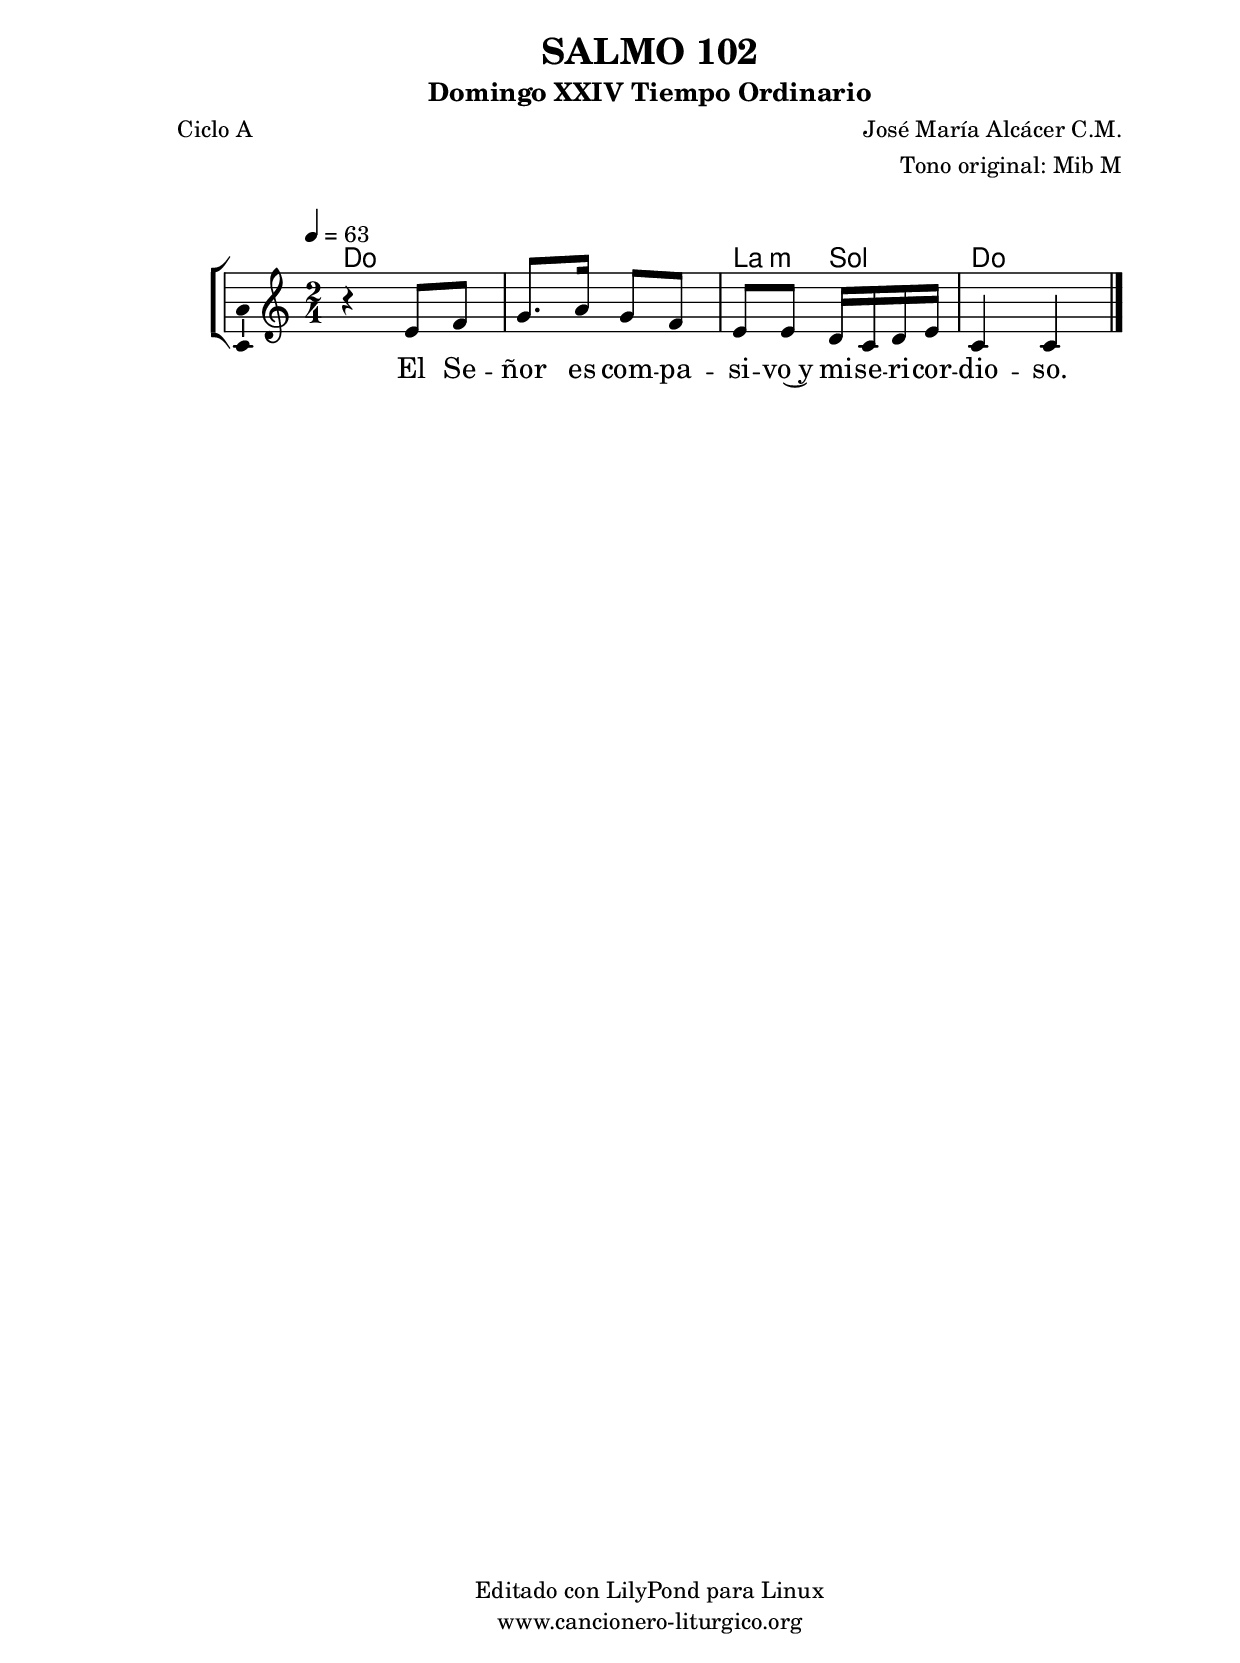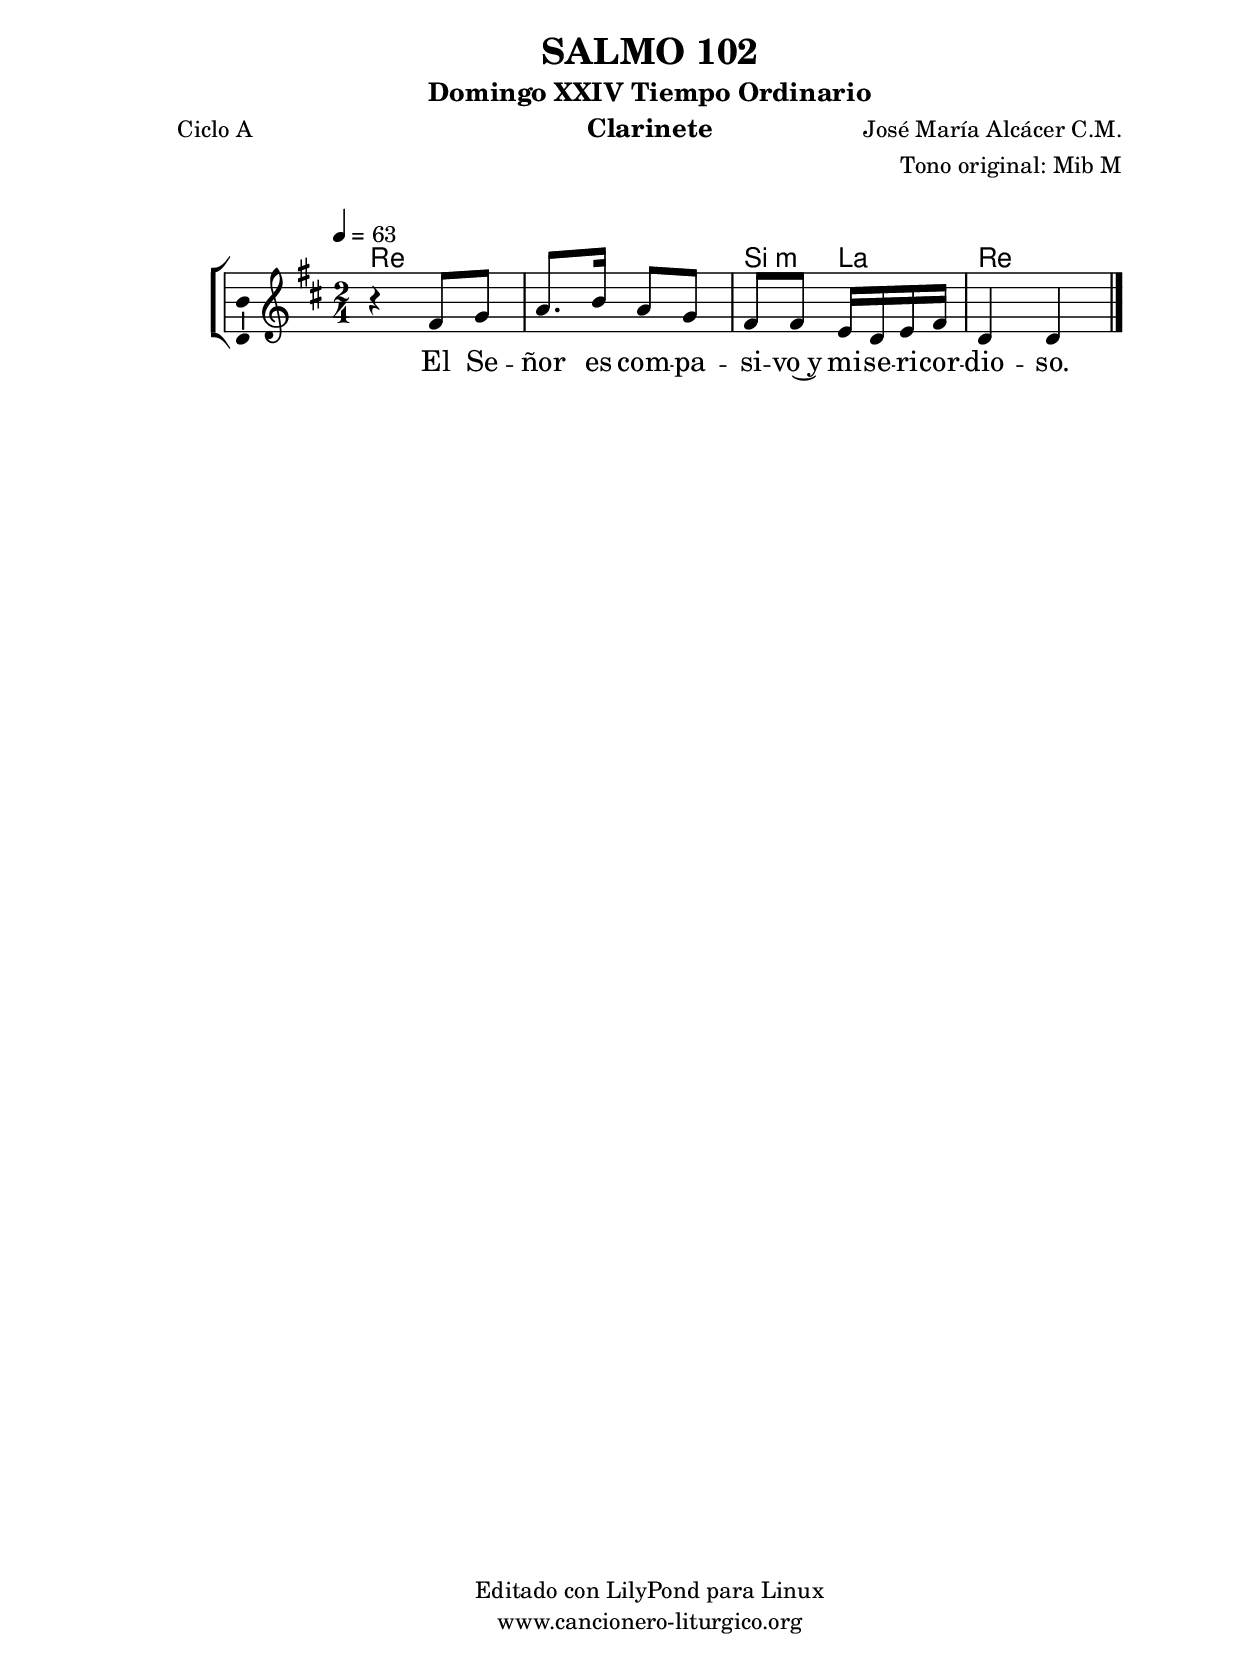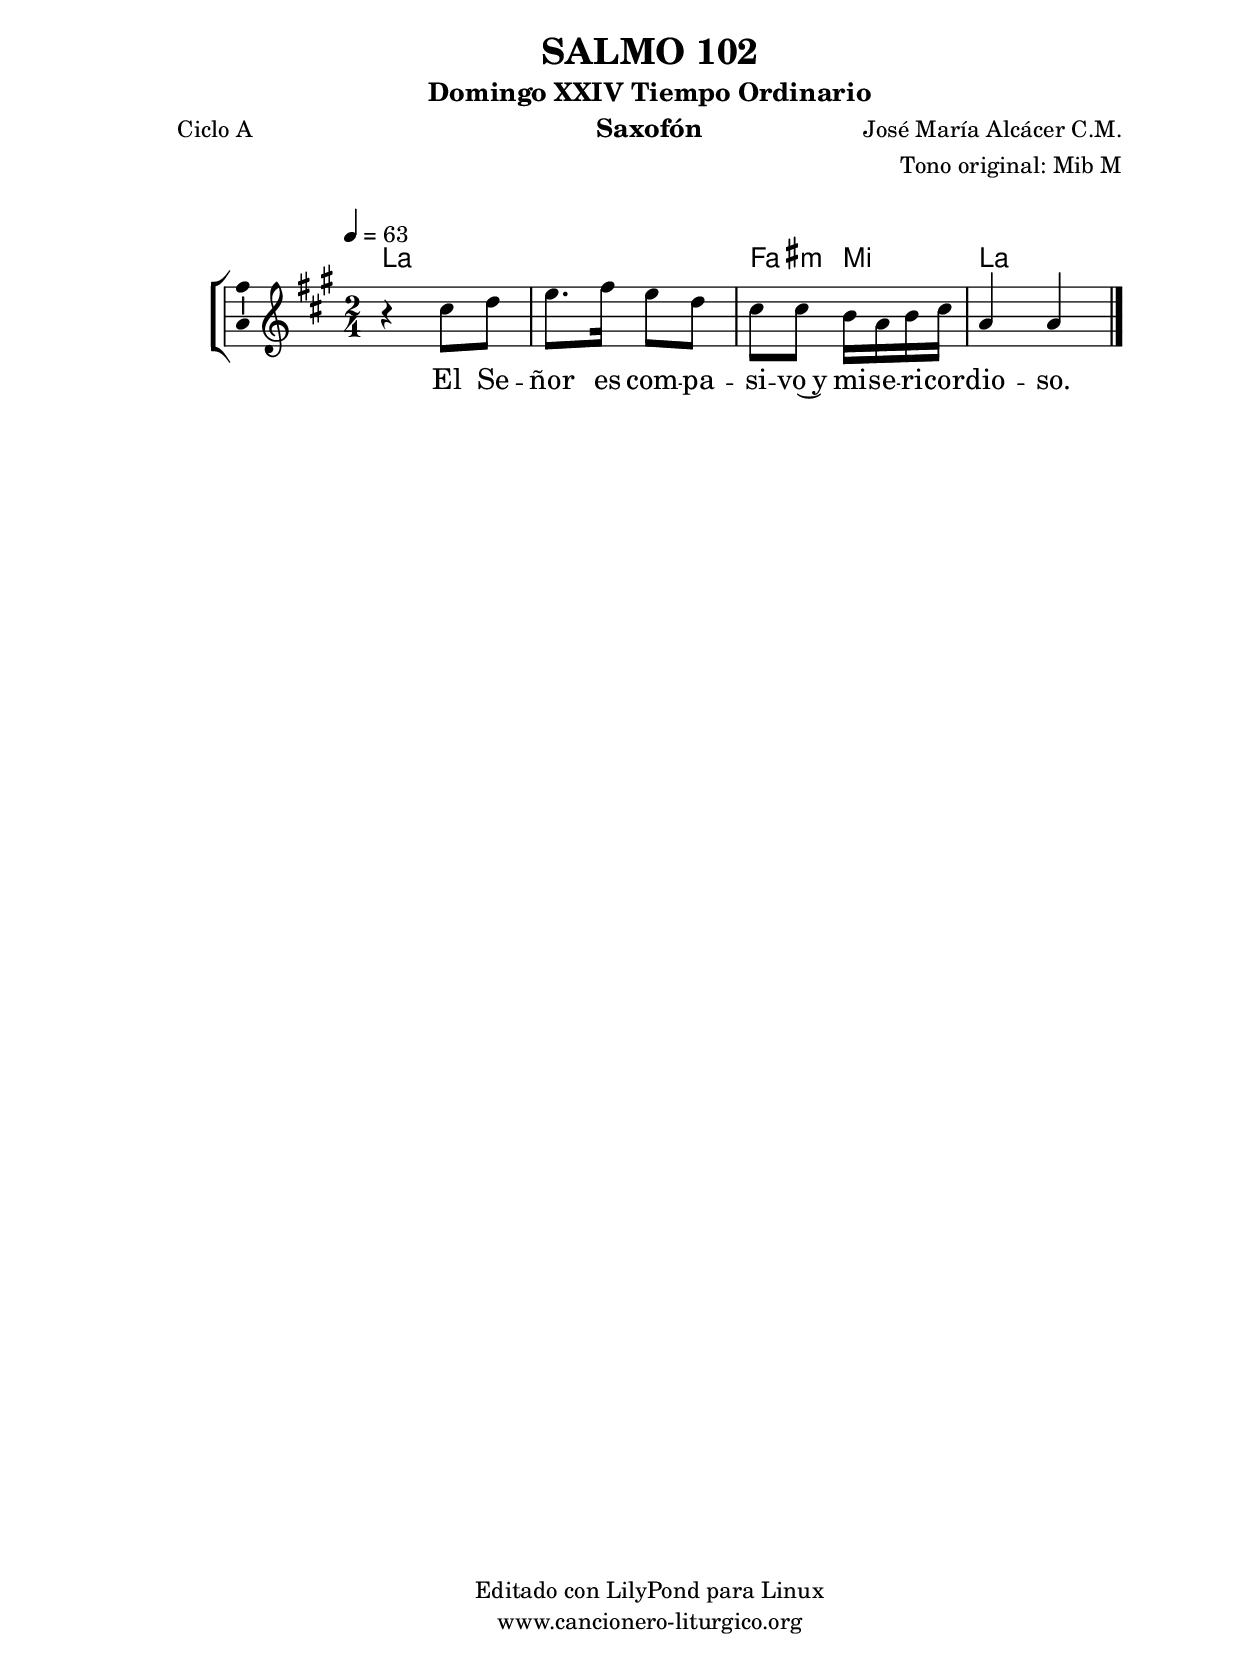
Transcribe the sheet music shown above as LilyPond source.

%
%para convertir .midi en .wav:
%timidity filename.midi -Ow -o finename.wav
%
%
%Para convertir de .wav a .mp3:
%lame -h -m j filename.wav
%
%
%para escuchar el midi:
%timidity nombrefichero.midi
%


%versión de lilypond para la que se ha escrito esta partitura:
\version "2.16.0"

	%Tamaño papel
	#(set-default-paper-size "a4")
	%Tamaño partitura
	#(set-global-staff-size 20)
	%No responde al pulsar sobre una nota
	#(ly:set-option 'point-and-click #f)

%parámetros del encabezamiento:
\header {
	title = "SALMO 102"
	subtitle = "Domingo XXIV Tiempo Ordinario"
	composer = "José María Alcácer C.M."
	poet = "Ciclo A"
	meter = ""
	arranger = "Tono original: Mib M"
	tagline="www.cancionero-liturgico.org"
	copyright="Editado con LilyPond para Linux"
	}

%parámetros asociados al papel:
\paper  {
	oddHeaderMarkup = \markup {\fill-line { \on-the-fly #not-first-page \fromproperty #'header:title \on-the-fly #not-first-page \fromproperty #'header:composer }}
	evenHeaderMarkup = \markup {\fill-line { \fromproperty #'header:composer \fromproperty #'header:title }}
	#(set-paper-size "a4")
	print-page-number = ##f
	first-page-number = 1
	print-first-page-number = ##f
%	head-separation = 3.0 \cm
	top-margin = 2.0 \cm
	bottom-margin = 0.5\cm
%%%	bottom-margin = -1.0\cm
	left-margin = 3.0 \cm
	line-width = 16.0 \cm 
	indent = 8\mm
	interscoreline = 2.\mm
	between-system-space = 15\mm
%	para que las partituras no llenen la hoja:
	ragged-bottom = ##t
%	idem para la última hoja:
	ragged-last-bottom = ##f
%	para que las partituras llenen el ancho del papel:
	ragged-last = ##f
	after-title-space = 2.5 \cm
%page-count=1
%system-count=8

	%Flexible Vertical Spacing
%	markup-markup-spacing =
%	#'((basic-distance . 15) (minimum-distance . 15) (padding . 3))
	markup-system-spacing =
	#'((basic-distance . 15) (minimum-distance . 15) (padding . 3))
	system-system-spacing =
	#'((basic-distance . 15) (minimum-distance . 15) (padding . 3))
	score-system-spacing =
	#'((basic-distance . 15) (minimum-distance . 15) (padding . 5))
%	top-system-spacing = % header
%	#'((basic-distance . 8) (minimum-distance . 0) (padding . 3))
%	top-markup-spacing =
%	#'((basic-distance . 20) (minimum-distance . 20) (padding . 3))
	last-bottom-spacing = % footer
	#'((basic-distance . 5) (minimum-distance . 5) (padding . 3))
%	score-markup-spacing =
%	#'((basic-distance . 16) (minimum-distance . 13) (padding . 3))

	}


%parámetros que afectan a toda la partitura:
global =  {
	%clave de sol (G):
	\clef G
	%armadura:
	\transpose ees c
	\key ees \major
	\tempo 4=63
	\set Score.tempoHideNote = ##f
	}


acordes = {
	\italianChords
	\chordmode {
	\transpose ees c {

	ees2
	ees
	c4:m bes
	ees

	}
	}
}

melodia = 
\transpose ees c {
	\relative c''{
	\time 2/4
%	\partial 4*1

r4 g8 aes
bes8. c16 bes8 aes
g8 g f16 ees f g
ees4 ees

	\bar "|."
	}
	}


texto = \lyricmode {
El Se -- ñor es com -- pa -- si -- vo~y mi -- se -- ri -- cor -- dio -- so.
	}


acordesStaff = \context ChordNames = acordesStaff <<
	\set chordChanges = ##t
	\acordes
	>>


vozStaff = \context Voice = vozStaff
\with {\consists "Ambitus_engraver"}
<<
%	\set Staff.instrumentName = ""
%	\set Staff.shortInstrumentName = ""
%	\set Staff.midiInstrument = #"clarinet"
%	\set Staff.midiInstrument = #"cello"
%	\set Staff.midiInstrument = #"flute"
	\set Staff.midiInstrument = #"electric guitar (jazz)"
%	\set Staff.midiInstrument = #"english horn"
%	\set Staff.midiInstrument = #"violin"
%	\set Staff.midiInstrument = #"glockenspiel"
	\set Staff.midiMinimumVolume = #0.7
	\set Staff.midiMaximumVolume = #0.9
	\global
	\melodia
	>>


textoStaff = \context Lyrics = textoStaff <<
	\lyricsto vozStaff \texto
	>>

\book {
	\score {
		\context ChoirStaff {
			\override StaffGroup.SystemStartBracket #'collapse-height = #1
			\override Score.SystemStartBar #'collapse-height = #1
			<<
			\acordesStaff
			\vozStaff
			\textoStaff
			>>
			}
		\layout {
	    		\context {
				\Lyrics
				\override LyricText #'font-size = #2
				}
	   		 \context {
				\Score
				%fontSize = #3
				\override StaffSymbol #'staff-space = #(magstep +3)
				%\override Beam #'thickness = #0.55
				%\override SpacingSpanner #'spacing-increment = #1.0
				%\override Slur #'height-limit = #1.5
				}
			}
		}
	\score {
		\unfoldRepeats
		\context ChoirStaff {
			<<
			\acordesStaff
			\vozStaff
			>>
			}
		\midi {
	  		\context {
	  			\Score
				tempoWholesPerMinute = #(ly:make-moment 70 4)
				}
			}
		}
	}

%Partitura para clarinete
#(define output-suffix "C")
\book {
	\header{
		instrument = "Clarinete"
		}
	\score {
		\context ChoirStaff {
			\override StaffGroup.SystemStartBracket #'collapse-height = #1
			\override Score.SystemStartBar #'collapse-height = #1
\transpose c d
			<<
			\acordesStaff
			\vozStaff
			\textoStaff
			>>
			}
		\layout {
	    		\context {
				\Lyrics
				\override LyricText #'font-size = #2
				}
	   		 \context {
				\Score
				%fontSize = #3
				\override StaffSymbol #'staff-space = #(magstep +3)
				%\override Beam #'thickness = #0.55
				%\override SpacingSpanner #'spacing-increment = #1.0
				%\override Slur #'height-limit = #1.5
				}
			}
		}
	}

%Partitura para saxofón
#(define output-suffix "S")
\book {
	\header{
		instrument = "Saxofón"
		}
	\score {
		\context ChoirStaff {
			\override StaffGroup.SystemStartBracket #'collapse-height = #1
			\override Score.SystemStartBar #'collapse-height = #1
\transpose c a
			<<
			\acordesStaff
			\vozStaff
			\textoStaff
			>>
			}
		\layout {
	    		\context {
				\Lyrics
				\override LyricText #'font-size = #2
				}
	   		 \context {
				\Score
				%fontSize = #3
				\override StaffSymbol #'staff-space = #(magstep +3)
				%\override Beam #'thickness = #0.55
				%\override SpacingSpanner #'spacing-increment = #1.0
				%\override Slur #'height-limit = #1.5
				}
			}
		}
	}

